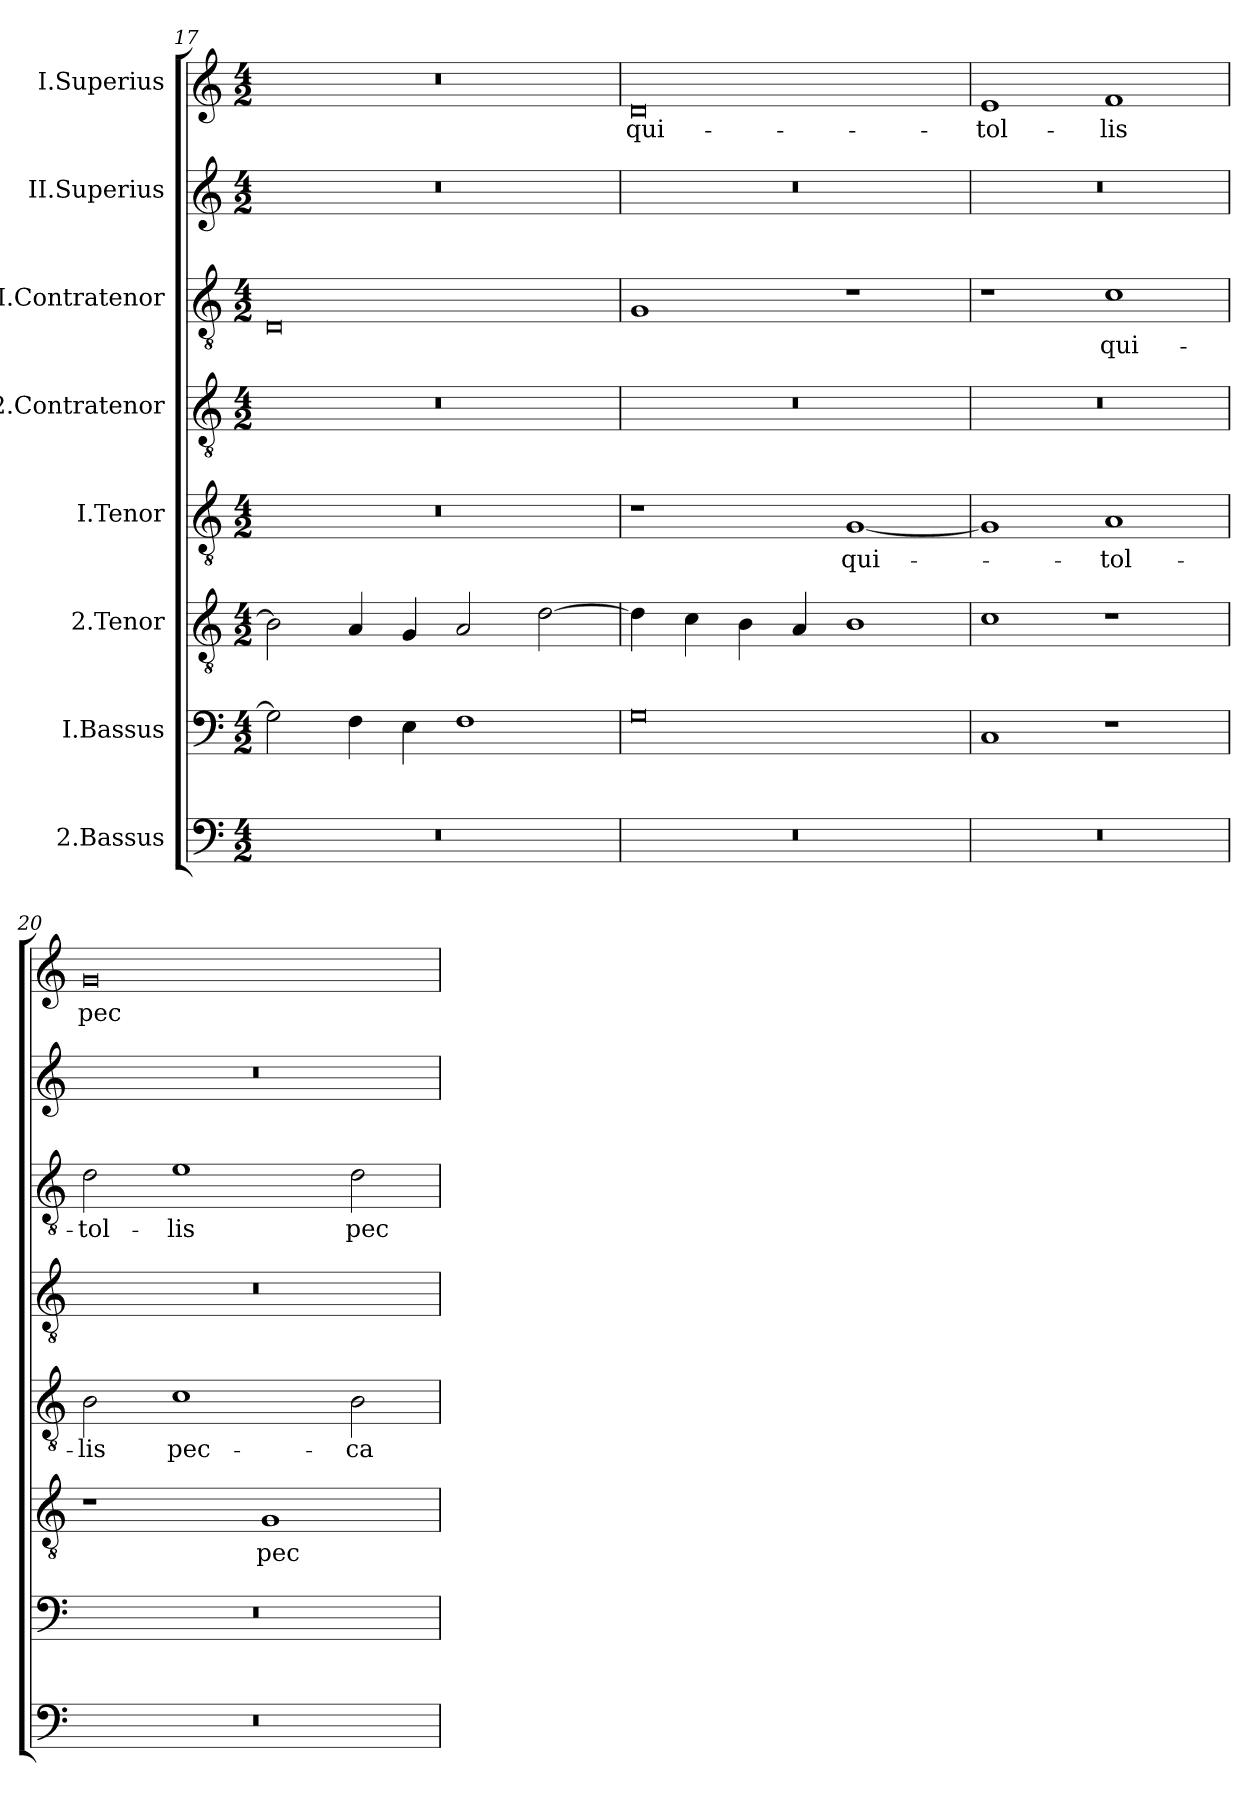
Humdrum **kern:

**kern	**kern	**kern	**text	**kern	**text	**kern	**kern	**text	**kern	**kern	**text
*part8	*part7	*part6	*part6	*part5	*part5	*part4	*part3	*part3	*part2	*part1	*part1
*staff8	*staff7	*staff6	*staff6	*staff5	*staff5	*staff4	*staff3	*staff3	*staff2	*staff1	*staff1
*I"2.Bassus	*I"I.Bassus	*I"2.Tenor	*	*I"I.Tenor	*	*I"2.Contratenor	*I"I.Contratenor	*	*I"II.Superius	*I"I.Superius	*
*clefF4	*clefF4	*clefGv2	*	*clefGv2	*	*clefGv2	*clefGv2	*	*clefG2	*clefG2	*
*k[]	*k[]	*k[]	*	*k[]	*	*k[]	*k[]	*	*k[]	*k[]	*
*M4/2	*M4/2	*M4/2	*	*M4/2	*	*M4/2	*M4/2	*	*M4/2	*M4/2	*
=17	=17	=17	=17	=17	=17	=17	=17	=17	=17	=17	=17
0r	2G\]	2B\]	.	0r	.	0r	0D/	.	0r	0r	.
.	4F\	4A/	.	.	.	.	.	.	.	.	.
.	4E\	4G/	.	.	.	.	.	.	.	.	.
.	1F\	2A/	.	.	.	.	.	.	.	.	.
.	.	[2d\	.	.	.	.	.	.	.	.	.
=18	=18	=18	=18	=18	=18	=18	=18	=18	=18	=18	=18
0r	0G\	4d\]	.	1r	.	0r	1G/	.	0r	0d/	qui-
.	.	4c\	.	.	.	.	.	.	.	.	.
.	.	4B\	.	.	.	.	.	.	.	.	.
.	.	4A/	.	.	.	.	.	.	.	.	.
.	.	1B\	.	[1G/	qui-	.	1r	.	.	.	.
=19	=19	=19	=19	=19	=19	=19	=19	=19	=19	=19	=19
0r	1C/	1c\	.	1G/]	.	0r	1r	.	0r	1e/	tol-
.	1r	1r	.	1A/	tol-	.	1c\	qui-	.	1f/	-lis
=20	=20	=20	=20	=20	=20	=20	=20	=20	=20	=20	=20
0r	0r	1r	.	2B\	-lis	0r	2d\	tol-	0r	0g/	pec-
.	.	.	.	1c\	pec-	.	1e\	-lis	.	.	.
.	.	1G/	pec-	.	.	.	.	.	.	.	.
.	.	.	.	2B\	-ca-	.	2d\	pec-	.	.	.
=	=	=	=	=	=	=	=	=	=	=	=
*-	*-	*-	*-	*-	*-	*-	*-	*-	*-	*-	*-
